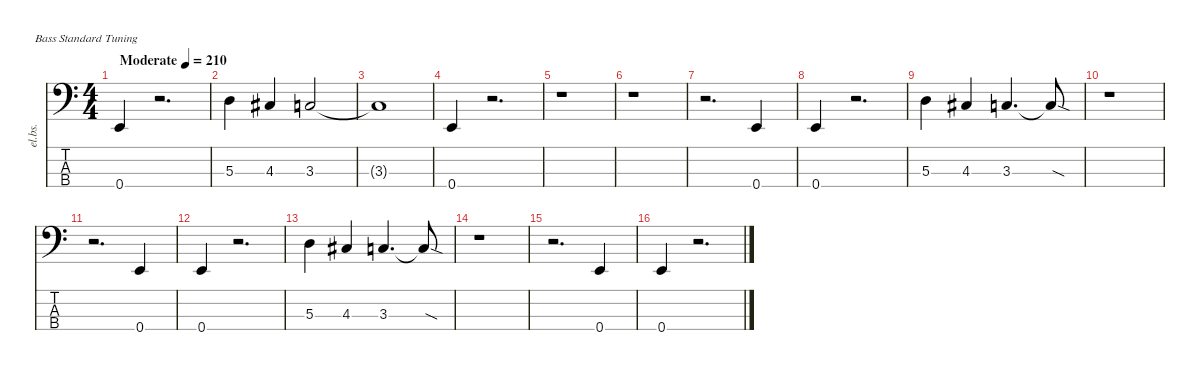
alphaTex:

\defaultSystemsLayout 4
\hideDynamics
\bracketExtendMode nobrackets
\otherSystemsTrackNameOrientation horizontal
\track ("Cliff Burton" "el.bs.") {instrument electricbassfinger}
\staff {score tabs}
\tuning (G2 D2 A1 E1)
\ts (4 4)
\beaming (8 2 2 2 2)
\tempo (210 "Moderate")
\clef f4
\ks c
0.4.4{dy f instrument electricbassfinger beam Up} r.2{d beam Up} |
5.3.4{beam Down} 4.3{acc #}.4{beam Up} 3.3.2{beam Up} |
3.3{t}.1{beam Up} |
0.4.4{beam Up} r.2{d beam Up} |
r.1{beam Down} |
r.1{beam Down} |
r.2{d beam Down} 0.4.4{beam Up} |
0.4.4{beam Up} r.2{d beam Up} |
5.3.4{beam Down} 4.3{acc #}.4{beam Up} 3.3.4{d beam Up} 3.3{sod t}.8{beam Up} |
r.1{beam Down} |
r.2{d beam Down} 0.4.4{beam Up} |
0.4.4{beam Up} r.2{d beam Up} |
5.3.4{beam Down} 4.3{acc #}.4{beam Up} 3.3.4{d beam Up} 3.3{sod t}.8{beam Up} |
r.1{beam Down} |
r.2{d beam Down} 0.4.4{beam Up} |
0.4.4{beam Up} r.2{d beam Up}
